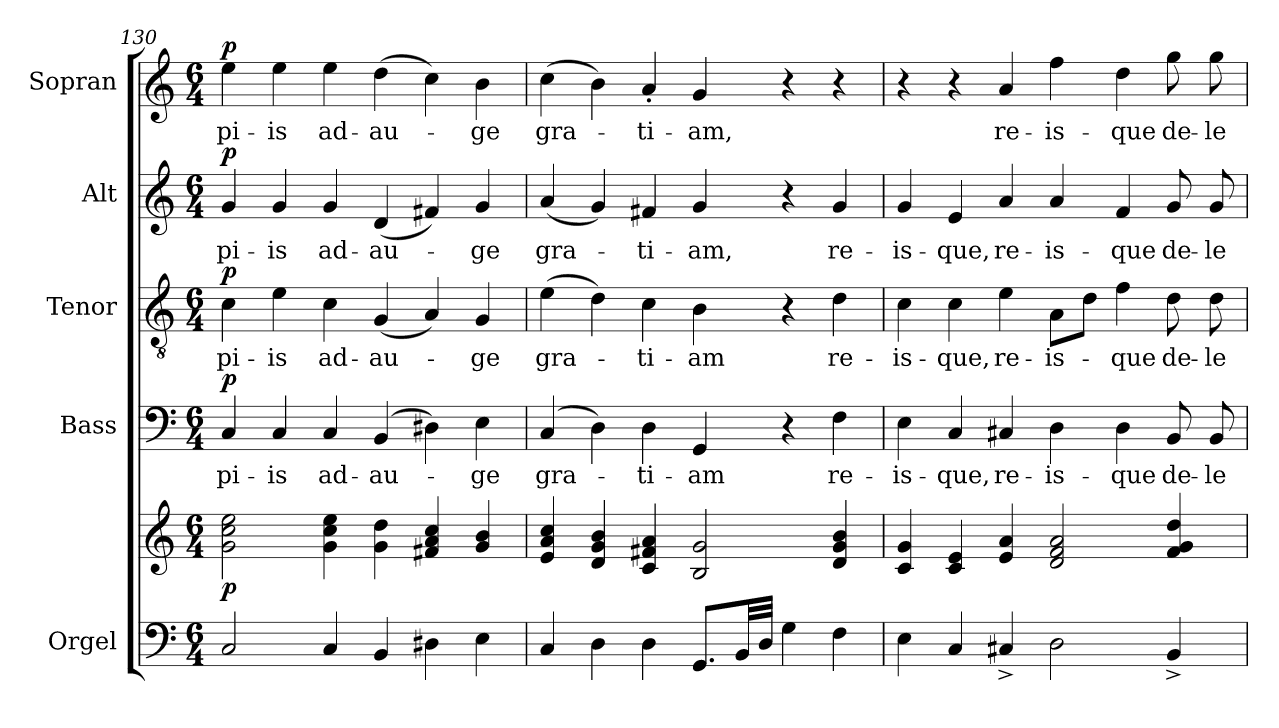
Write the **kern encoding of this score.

**kern	**kern	**dynam	**kern	**text	**dynam	**kern	**text	**dynam	**kern	**text	**dynam	**kern	**text	**dynam
*part5	*part5	*part5	*part4	*part4	*part4	*part3	*part3	*part3	*part2	*part2	*part2	*part1	*part1	*part1
*staff6	*staff5	*staff5/6	*staff4	*staff4	*staff4	*staff3	*staff3	*staff3	*staff2	*staff2	*staff2	*staff1	*staff1	*staff1
*I"Orgel	*	*	*I"Bass	*	*	*I"Tenor	*	*	*I"Alt	*	*	*I"Sopran	*	*
*I'Org.	*	*	*I'B.	*	*	*I'T.	*	*	*I'A.	*	*	*I'S.	*	*
!!LO:PB:g=z
*clefF4	*clefG2	*	*clefF4	*	*	*clefGv2	*	*	*clefG2	*	*	*clefG2	*	*
*k[]	*k[]	*	*k[]	*	*	*k[]	*	*	*k[]	*	*	*k[]	*	*
*C:	*C:	*	*C:	*	*	*C:	*	*	*C:	*	*	*C:	*	*
*M6/4	*M6/4	*	*M6/4	*	*	*M6/4	*	*	*M6/4	*	*	*M6/4	*	*
=130	=130	=130	=130	=130	=130	=130	=130	=130	=130	=130	=130	=130	=130	=130
!	!	!LO:DY:b	!	!LO:LY:b	!LO:DY:a	!	!LO:LY:b	!LO:DY:a	!	!LO:LY:b	!LO:DY:a	!	!LO:LY:b	!LO:DY:a
2C/	2g\ 2cc\ 2ee\	p	4C/	pi-	p	4c\	pi-	p	4g/	pi-	p	4ee\	pi-	p
!	!	!	!	!LO:LY:b	!	!	!LO:LY:b	!	!	!LO:LY:b	!	!	!LO:LY:b	!
.	.	.	4C/	-is	.	4e\	-is	.	4g/	-is	.	4ee\	-is	.
!	!	!	!	!LO:LY:b	!	!	!LO:LY:b	!	!	!LO:LY:b	!	!	!LO:LY:b	!
4C/	4g\ 4cc\ 4ee\	.	4C/	ad-	.	4c\	ad-	.	4g/	ad-	.	4ee\	ad-	.
!	!	!	!	!LO:LY:b	!	!	!LO:LY:b	!	!	!LO:LY:b	!	!	!LO:LY:b	!
4BB/	4g\ 4dd\	.	(4BB/	-au-	.	(<4G/	-au-	.	(<4d/	-au-	.	(>4dd\	-au-	.
4D#X\	4f#X/ 4a/ 4cc/	.	4D#X\)	.	.	4A/)	.	.	4f#X/)	.	.	4cc\)	.	.
!	!	!	!	!LO:LY:b	!	!	!LO:LY:b	!	!	!LO:LY:b	!	!	!LO:LY:b	!
4E\	4g/ 4b/	.	4E\	-ge	.	4G/	-ge	.	4g/	-ge	.	4b\	-ge	.
=131	=131	=131	=131	=131	=131	=131	=131	=131	=131	=131	=131	=131	=131	=131
!	!	!	!	!LO:LY:b	!	!	!LO:LY:b	!	!	!LO:LY:b	!	!	!LO:LY:b	!
4C/	4e/ 4a/ 4cc/	.	(4C/	gra-	.	(>4e\	gra-	.	(<4a/	gra-	.	(>4cc\	gra-	.
4D\	4d/ 4g/ 4b/	.	4D\)	.	.	4d\)	.	.	4g/)	.	.	4b\)	.	.
!	!	!	!	!LO:LY:b	!	!	!LO:LY:b	!	!	!LO:LY:b	!	!	!LO:LY:b	!
4D\	4c/ 4f#X/ 4a/	.	4D\	-ti-	.	4c\	-ti-	.	4f#X/	-ti-	.	4a'</	-ti-	.
!	!	!	!	!LO:LY:b	!	!	!LO:LY:b	!	!	!LO:LY:b	!	!	!LO:LY:b	!
8.GG/L	2B/ 2g/	.	4GG/	-am	.	4B\	-am	.	4g/	-am,	.	4g/	-am,	.
32BB/LL	.	.	.	.	.	.	.	.	.	.	.	.	.	.
32D/JJJ	.	.	.	.	.	.	.	.	.	.	.	.	.	.
4G\	.	.	4r	.	.	4r	.	.	4r	.	.	4r	.	.
!	!	!	!	!LO:LY:b	!	!	!LO:LY:b	!	!	!LO:LY:b	!	!	!	!
4F\	4d/ 4g/ 4b/	.	4F\	re-	.	4d\	re-	.	4g/	re-	.	4r	.	.
=132	=132	=132	=132	=132	=132	=132	=132	=132	=132	=132	=132	=132	=132	=132
!	!	!	!	!LO:LY:b	!	!	!LO:LY:b	!	!	!LO:LY:b	!	!	!	!
4E\	4c/ 4g/	.	4E\	-is-	.	4c\	-is-	.	4g/	-is-	.	4r	.	.
!	!	!	!	!LO:LY:b	!	!	!LO:LY:b	!	!	!LO:LY:b	!	!	!	!
4C/	4c/ 4e/	.	4C/	-que,	.	4c\	-que,	.	4e/	-que,	.	4r	.	.
!	!	!	!	!LO:LY:b	!	!	!LO:LY:b	!	!	!LO:LY:b	!	!	!LO:LY:b	!
4C#X^</	4e/ 4a/	.	4C#X/	re-	.	4e\	re-	.	4a/	re-	.	4a/	re-	.
!	!	!	!	!LO:LY:b	!	!	!LO:LY:b	!	!	!LO:LY:b	!	!	!LO:LY:b	!
2D\	2d/ 2f/ 2a/	.	4D\	-is-	.	8A\L	-is-	.	4a/	-is-	.	4ff\	-is-	.
.	.	.	.	.	.	8d\J	.	.	.	.	.	.	.	.
!	!	!	!	!LO:LY:b	!	!	!LO:LY:b	!	!	!LO:LY:b	!	!	!LO:LY:b	!
.	.	.	4D\	-que	.	4f\	-que	.	4f/	-que	.	4dd\	-que	.
!	!	!	!	!LO:LY:b	!	!	!LO:LY:b	!	!	!LO:LY:b	!	!	!LO:LY:b	!
4BB^</	4f/ 4g/ 4dd/	.	8BB/	de-	.	8d\	de-	.	8g/	de-	.	8gg\	de-	.
!	!	!	!	!LO:LY:b	!	!	!LO:LY:b	!	!	!LO:LY:b	!	!	!LO:LY:b	!
.	.	.	8BB/	-le	.	8d\	-le	.	8g/	-le	.	8gg\	-le	.
=	=	=	=	=	=	=	=	=	=	=	=	=	=	=
*-	*-	*-	*-	*-	*-	*-	*-	*-	*-	*-	*-	*-	*-	*-
